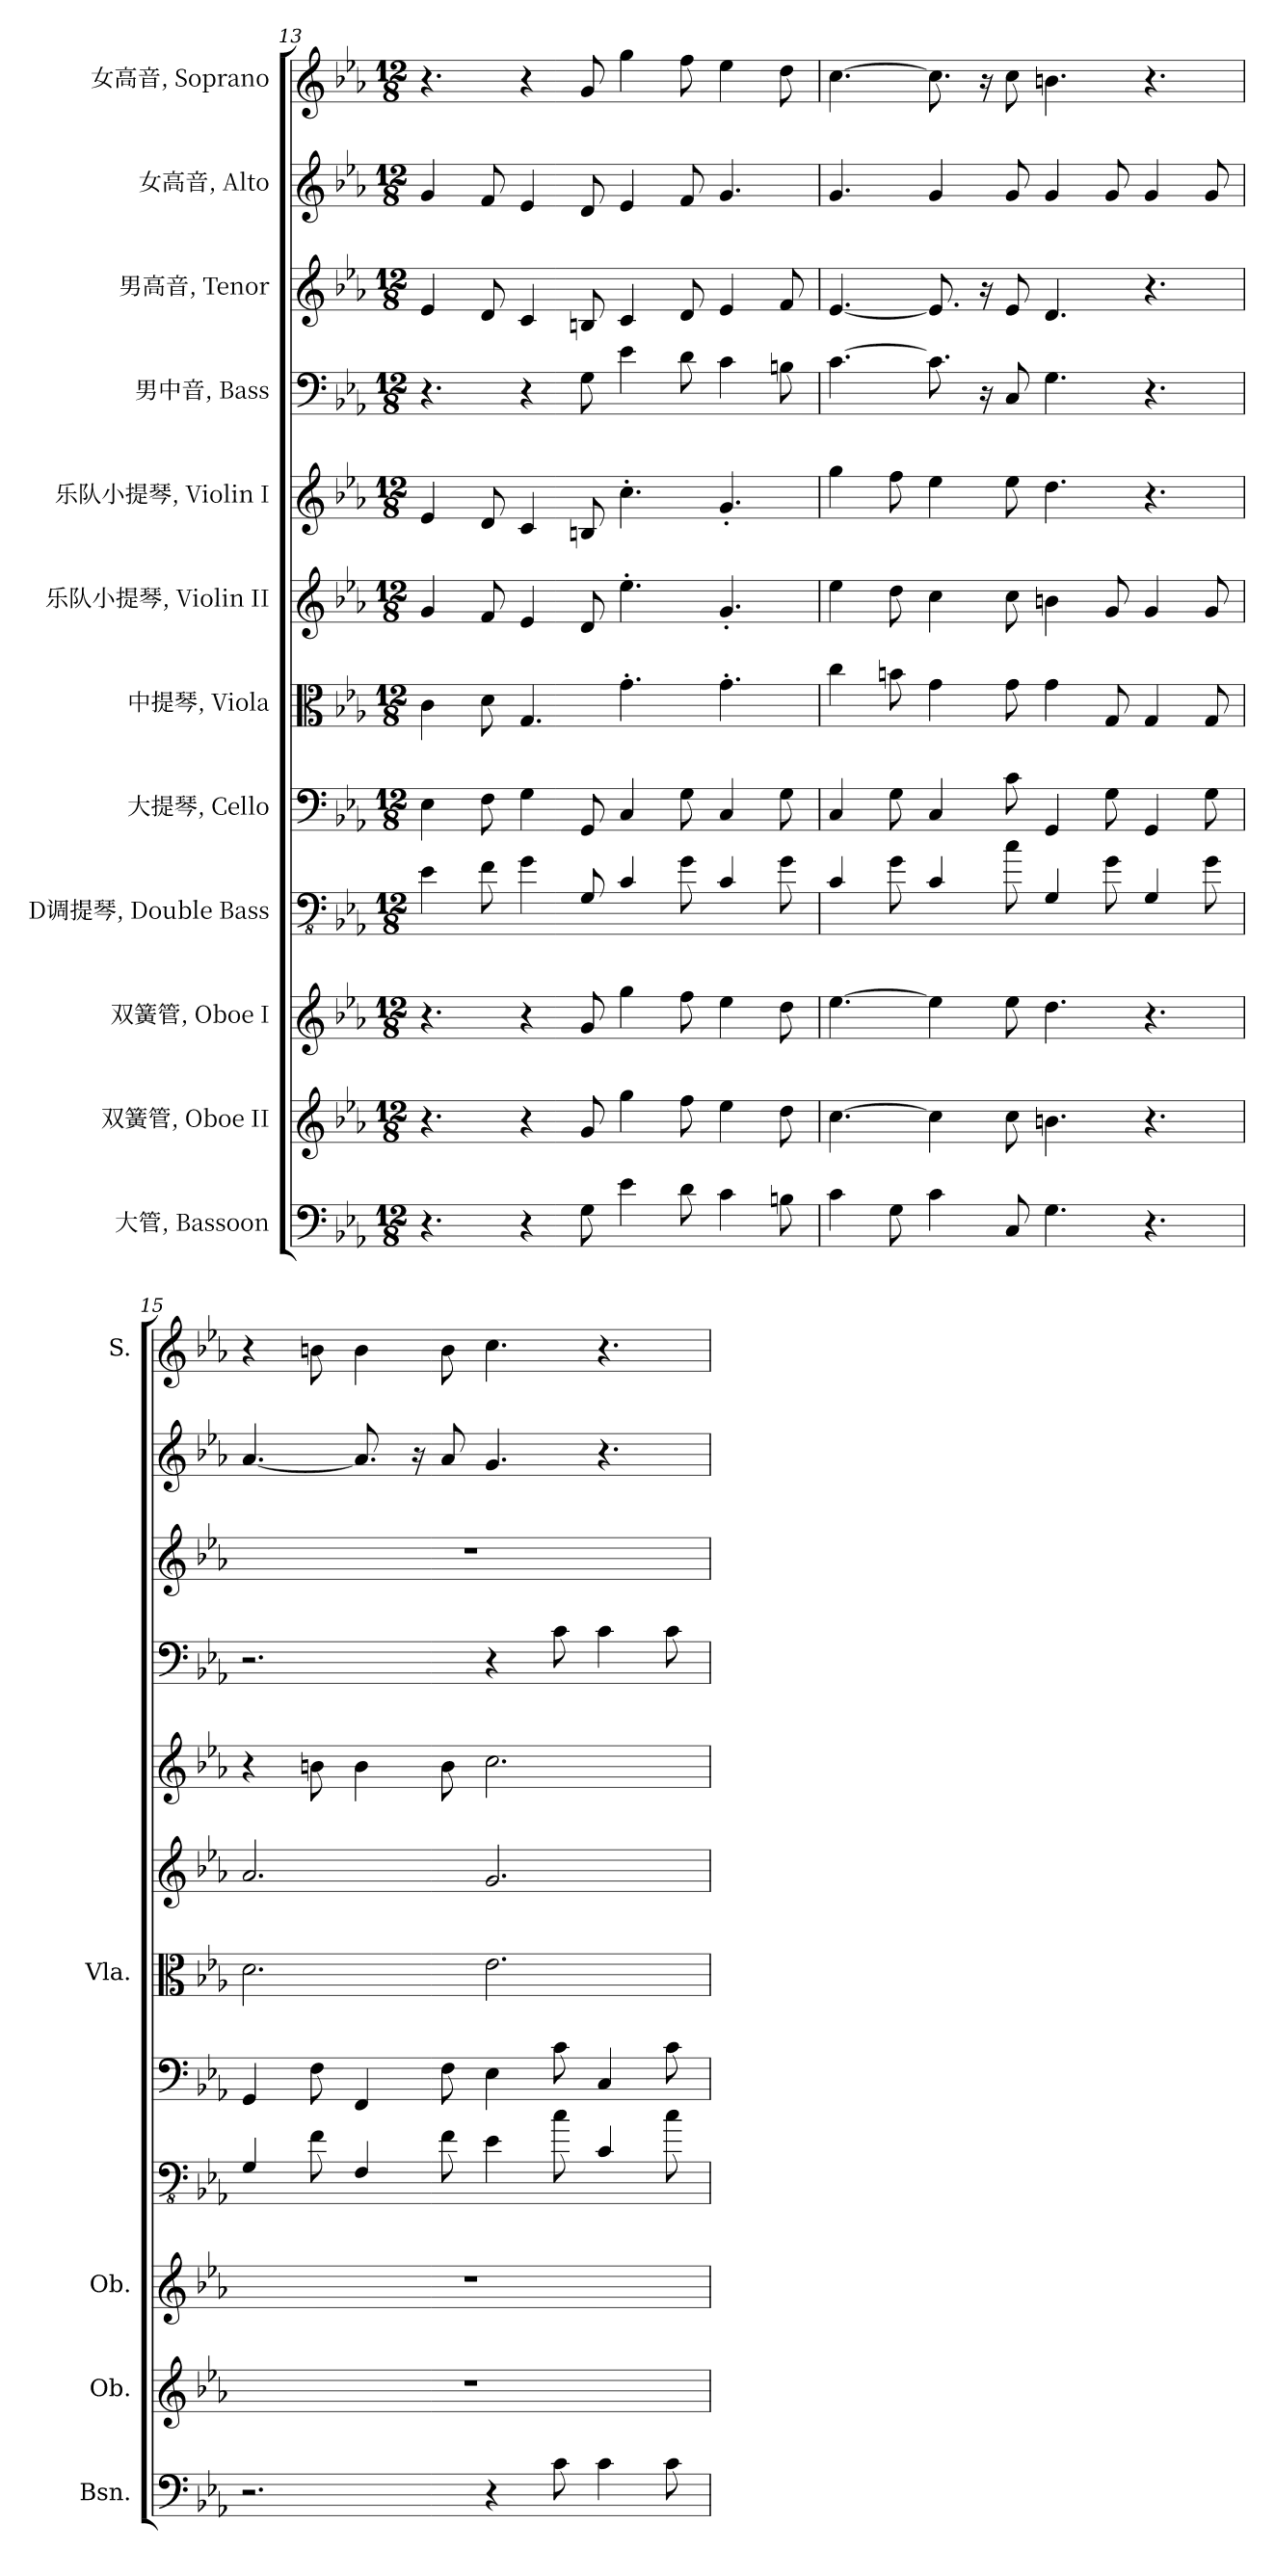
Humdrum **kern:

**kern	**kern	**kern	**kern	**kern	**kern	**kern	**kern	**kern	**kern	**kern	**kern
*part12	*part11	*part10	*part9	*part8	*part7	*part6	*part5	*part4	*part3	*part2	*part1
*staff12	*staff11	*staff10	*staff9	*staff8	*staff7	*staff6	*staff5	*staff4	*staff3	*staff2	*staff1
*I"大管, Bassoon	*I"双簧管, Oboe II	*I"双簧管, Oboe I	*I"D调提琴, Double Bass	*I"大提琴, Cello	*I"中提琴, Viola	*I"乐队小提琴, Violin II	*I"乐队小提琴, Violin I	*I"男中音, Bass	*I"男高音, Tenor	*I"女高音, Alto	*I"女高音, Soprano
*I'Bsn.	*I'Ob.	*I'Ob.	*	*	*I'Vla.	*	*	*	*	*	*I'S.
*clefF4	*clefG2	*clefG2	*clefFv4	*clefF4	*clefC3	*clefG2	*clefG2	*clefF4	*clefG2	*clefG2	*clefG2
*	*	*	*ITrd7c12	*	*	*	*	*	*	*	*
*k[b-e-a-]	*k[b-e-a-]	*k[b-e-a-]	*k[b-e-a-]	*k[b-e-a-]	*k[b-e-a-]	*k[b-e-a-]	*k[b-e-a-]	*k[b-e-a-]	*k[b-e-a-]	*k[b-e-a-]	*k[b-e-a-]
*M12/8	*M12/8	*M12/8	*M12/8	*M12/8	*M12/8	*M12/8	*M12/8	*M12/8	*M12/8	*M12/8	*M12/8
=13	=13	=13	=13	=13	=13	=13	=13	=13	=13	=13	=13
4.r	4.r	4.r	4EE-\	4E-\	4c\	4g/	4e-/	4.r	4e-/	4g/	4.r
.	.	.	8FF\	8F\	8d\	8f/	8d/	.	8d/	8f/	.
4r	4r	4r	4GG\	4G\	4.G/	4e-/	4c/	4r	4c/	4e-/	4r
8G\	8g/	8g/	8GGG/	8GG/	.	8d/	8Bn/	8G\	8Bn/	8d/	8g/
4e-\	4gg\	4gg\	4CC/	4C/	4.g'\	4.ee-'\	4.cc'\	4e-\	4c/	4e-/	4gg\
8d\	8ff\	8ff\	8GG\	8G\	.	.	.	8d\	8d/	8f/	8ff\
4c\	4ee-\	4ee-\	4CC/	4C/	4.g'\	4.g'/	4.g'/	4c\	4e-/	4.g/	4ee-\
8Bn\	8dd\	8dd\	8GG\	8G\	.	.	.	8Bn\	8f/	.	8dd\
=14	=14	=14	=14	=14	=14	=14	=14	=14	=14	=14	=14
4c\	[4.cc\	[4.ee-\	4CC/	4C/	4cc\	4ee-\	4gg\	[4.c\	[4.e-/	4.g/	[4.cc\
8G\	.	.	8GG\	8G\	8bn\	8dd\	8ff\	.	.	.	.
4c\	4cc\]	4ee-\]	4CC/	4C/	4g\	4cc\	4ee-\	8.c\]	8.e-/]	4g/	8.cc\]
.	.	.	.	.	.	.	.	16r	16r	.	16r
8C/	8cc\	8ee-\	8C\	8c\	8g\	8cc\	8ee-\	8C/	8e-/	8g/	8cc\
4.G\	4.bn\	4.dd\	4GGG/	4GG/	4g\	4bn\	4.dd\	4.G\	4.d/	4g/	4.bn\
.	.	.	8GG\	8G\	8G/	8g/	.	.	.	8g/	.
4.r	4.r	4.r	4GGG/	4GG/	4G/	4g/	4.r	4.r	4.r	4g/	4.r
.	.	.	8GG\	8G\	8G/	8g/	.	.	.	8g/	.
!!LO:PB:g=z
=15	=15	=15	=15	=15	=15	=15	=15	=15	=15	=15	=15
2.r	1.r	1.r	4GGG/	4GG/	2.d\	2.a-/	4r	2.r	1.r	[4.a-/	4r
.	.	.	8FF\	8F\	.	.	8bn\	.	.	.	8bn\
.	.	.	4FFF/	4FF/	.	.	4b\	.	.	8.a-/]	4b\
.	.	.	.	.	.	.	.	.	.	16r	.
.	.	.	8FF\	8F\	.	.	8b\	.	.	8a-/	8b\
4r	.	.	4EE-\	4E-\	2.e-\	2.g/	2.cc\	4r	.	4.g/	4.cc\
8c\	.	.	8C\	8c\	.	.	.	8c\	.	.	.
4c\	.	.	4CC/	4C/	.	.	.	4c\	.	4.r	4.r
8c\	.	.	8C\	8c\	.	.	.	8c\	.	.	.
=	=	=	=	=	=	=	=	=	=	=	=
*-	*-	*-	*-	*-	*-	*-	*-	*-	*-	*-	*-
